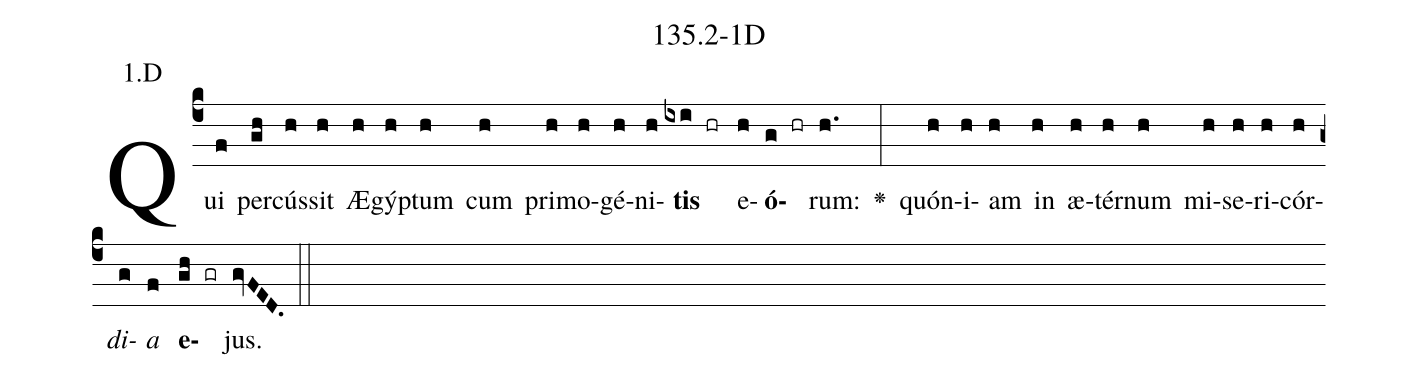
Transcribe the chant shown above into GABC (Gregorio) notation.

name: 135.2-1D;
annotation: 1.D;
%%
(c4)Qui(f) per(gh)cús(h)sit(h) Æ(h)gýp(h)tum(h) cum(h) pri(h)mo(h)gé(h)ni(h)<b>tis</b>(ixi hr) e(h)<b>ó</b>(g hr)rum:(h.) <v>\greheightstar</v>(:) quón(h)i(h)am(h) in(h) æ(h)tér(h)num(h) mi(h)se(h)ri(h)cór(h)<i>di</i>(g)<i>a</i>(f) <b>e</b>(gh gr)jus.(gvFED.) (::)


%E(h) u(h) o(g) u(f) a(gh) e.(gvFED.) (::)
